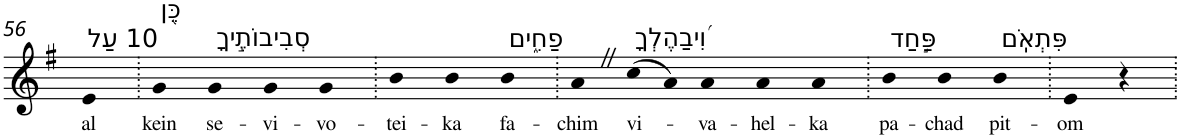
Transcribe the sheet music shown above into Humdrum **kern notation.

**kern	**text
*part1	*part1
*staff1	*staff1
*I"Piano	*
*I'Pno	*
!!LO:PB:g=z
*clefG2	*
*k[f#]	*
*G:	*
=56	=56
!LO:TX:a:t=10 עַל	!
!	!LO:LY:b
4e	al
=57.	=57.
!LO:TX:a:t=כֵּ֭ן	!
!	!LO:LY:b
4g	kein
!LO:TX:a:t=סְבִיבוֹתֶ֣יךָ	!
!	!LO:LY:b
4g	se-
!	!LO:LY:b
4g	-vi-
!	!LO:LY:b
4g	-vo-
=58.	=58.
!	!LO:LY:b
4b	-tei-
!	!LO:LY:b
4b	-ka
!LO:TX:a:t=פַחִ֑ים	!
!	!LO:LY:b
4b	fa-
=59.	=59.
!	!LO:LY:b
4aZ	-chim
!LO:TX:a:t=וִ֝יבַהֶלְךָ	!
!	!LO:LY:b
(8cc	vi-
8a)	.
!	!LO:LY:b
4a	-va-
!	!LO:LY:b
4a	-hel-
!	!LO:LY:b
4a	-ka
=60.	=60.
!LO:TX:a:t=פַּ֣חַד	!
!	!LO:LY:b
4b	pa-
!	!LO:LY:b
4b	-chad
!LO:TX:a:t=פִּתְאֹֽם	!
!	!LO:LY:b
4b	pit-
=61.	=61.
!	!LO:LY:b
4e	-om
4r	.
=.	=.
*-	*-
